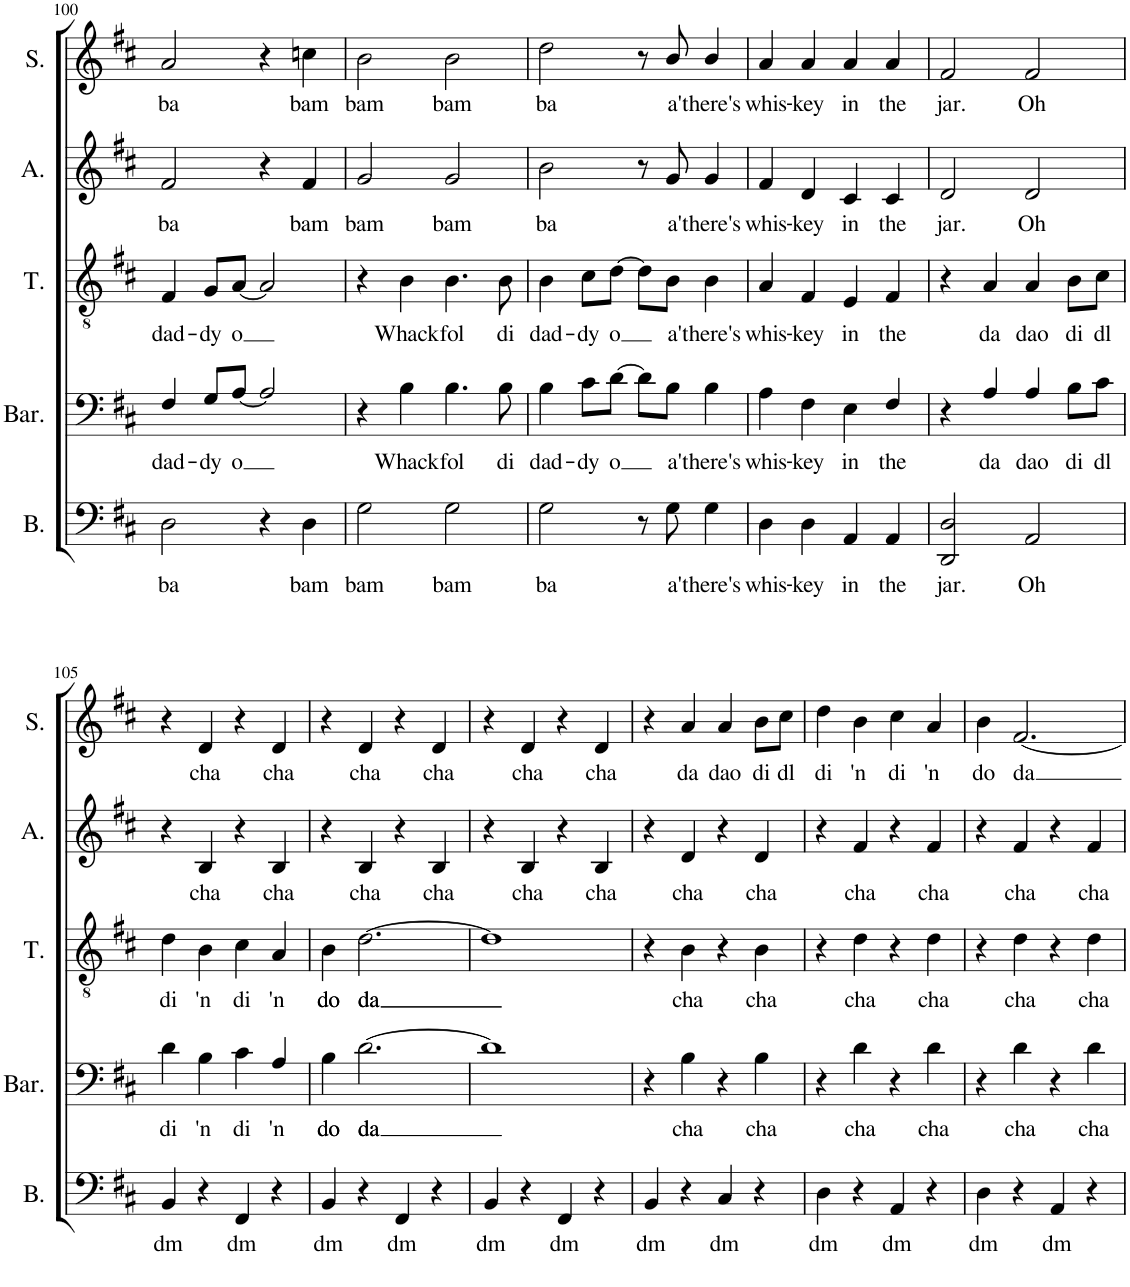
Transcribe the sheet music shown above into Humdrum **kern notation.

**kern	**text	**kern	**text	**kern	**text	**kern	**text	**kern	**text
*part5	*part5	*part4	*part4	*part3	*part3	*part2	*part2	*part1	*part1
*staff5	*staff5	*staff4	*staff4	*staff3	*staff3	*staff2	*staff2	*staff1	*staff1
*I"Bass	*	*I"Baritone	*	*I"Tenor	*	*I"Alto	*	*I"Soprano	*
*I'B.	*	*I'Bar.	*	*I'T.	*	*I'A.	*	*I'S.	*
!!LO:PB:g=z
*clefF4	*	*clefF4	*	*clefGv2	*	*clefG2	*	*clefG2	*
*k[f#c#]	*	*k[f#c#]	*	*k[f#c#]	*	*k[f#c#]	*	*k[f#c#]	*
*M4/4	*	*M4/4	*	*M4/4	*	*M4/4	*	*M4/4	*
*met(c)	*	*met(c)	*	*met(c)	*	*met(c)	*	*met(c)	*
=100	=100	=100	=100	=100	=100	=100	=100	=100	=100
!	!LO:LY:b	!	!LO:LY:b	!	!LO:LY:b	!	!LO:LY:b	!	!LO:LY:b
2D\	ba	4F#/	dad-	4F#/	dad-	2f#/	ba	2a/	ba
!	!	!	!LO:LY:b	!	!LO:LY:b	!	!	!	!
.	.	8G/L	-dy	8G/L	-dy	.	.	.	.
!	!	!	!LO:LY:b	!	!LO:LY:b	!	!	!	!
.	.	[<8A/J	o	[<8A/J	o	.	.	.	.
4r	.	2A/]	.	2A/]	.	4r	.	4r	.
!	!LO:LY:b	!	!	!	!	!	!LO:LY:b	!	!LO:LY:b
4D\	bam	.	.	.	.	4f#/	bam	4ccn\	bam
=101	=101	=101	=101	=101	=101	=101	=101	=101	=101
!	!LO:LY:b	!	!	!	!	!	!LO:LY:b	!	!LO:LY:b
2G\	bam	4r	.	4r	.	2g/	bam	2b\	bam
!	!	!	!LO:LY:b	!	!LO:LY:b	!	!	!	!
.	.	4B\	Whack	4B\	Whack	.	.	.	.
!	!LO:LY:b	!	!LO:LY:b	!	!LO:LY:b	!	!LO:LY:b	!	!LO:LY:b
2G\	bam	4.B\	fol	4.B\	fol	2g/	bam	2b\	bam
!	!	!	!LO:LY:b	!	!LO:LY:b	!	!	!	!
.	.	8B\	di	8B\	di	.	.	.	.
=102	=102	=102	=102	=102	=102	=102	=102	=102	=102
!	!LO:LY:b	!	!LO:LY:b	!	!LO:LY:b	!	!LO:LY:b	!	!LO:LY:b
2G\	ba	4B\	dad-	4B\	dad-	2b\	ba	2dd\	ba
!	!	!	!LO:LY:b	!	!LO:LY:b	!	!	!	!
.	.	8c#\L	-dy	8c#\L	-dy	.	.	.	.
!	!	!	!LO:LY:b	!	!LO:LY:b	!	!	!	!
.	.	[>8d\J	o	[>8d\J	o	.	.	.	.
8r	.	8d\L]	.	8d\L]	.	8r	.	8r	.
!	!LO:LY:b	!	!LO:LY:b	!	!LO:LY:b	!	!LO:LY:b	!	!LO:LY:b
8G\	a	8B\J	a	8B\J	a	8g/	a	8b/	a
!	!LO:LY:b	!	!LO:LY:b	!	!LO:LY:b	!	!LO:LY:b	!	!LO:LY:b
4G\	'there's	4B\	'there's	4B\	'there's	4g/	'there's	4b/	'there's
=103	=103	=103	=103	=103	=103	=103	=103	=103	=103
!	!LO:LY:b	!	!LO:LY:b	!	!LO:LY:b	!	!LO:LY:b	!	!LO:LY:b
4D\	whis-	4A\	whis-	4A/	whis-	4f#/	whis-	4a/	whis-
!	!LO:LY:b	!	!LO:LY:b	!	!LO:LY:b	!	!LO:LY:b	!	!LO:LY:b
4D\	-key	4F#\	-key	4F#/	-key	4d/	-key	4a/	-key
!	!LO:LY:b	!	!LO:LY:b	!	!LO:LY:b	!	!LO:LY:b	!	!LO:LY:b
4AA/	in	4E\	in	4E/	in	4c#/	in	4a/	in
!	!LO:LY:b	!	!LO:LY:b	!	!LO:LY:b	!	!LO:LY:b	!	!LO:LY:b
4AA/	the	4F#/	the	4F#/	the	4c#/	the	4a/	the
=104	=104	=104	=104	=104	=104	=104	=104	=104	=104
!	!LO:LY:b	!	!	!	!	!	!LO:LY:b	!	!LO:LY:b
2DD/ 2D/	jar.	4r	.	4r	.	2d/	jar.	2f#/	jar.
!	!	!	!LO:LY:b	!	!LO:LY:b	!	!	!	!
.	.	4A/	da	4A/	da	.	.	.	.
!	!LO:LY:b	!	!LO:LY:b	!	!LO:LY:b	!	!LO:LY:b	!	!LO:LY:b
2AA/	Oh	4A/	dao	4A/	dao	2d/	Oh	2f#/	Oh
!	!	!	!LO:LY:b	!	!LO:LY:b	!	!	!	!
.	.	8B\L	di	8B\L	di	.	.	.	.
!	!	!	!LO:LY:b	!	!LO:LY:b	!	!	!	!
.	.	8c#\J	dl	8c#\J	dl	.	.	.	.
!!LO:LB:g=z
=105	=105	=105	=105	=105	=105	=105	=105	=105	=105
!	!LO:LY:b	!	!LO:LY:b	!	!LO:LY:b	!	!	!	!
4BB/	dm	4d\	di	4d\	di	4r	.	4r	.
!	!	!	!LO:LY:b	!	!LO:LY:b	!	!LO:LY:b	!	!LO:LY:b
4r	.	4B\	'n	4B\	'n	4B/	cha	4d/	cha
!	!LO:LY:b	!	!LO:LY:b	!	!LO:LY:b	!	!	!	!
4FF#/	dm	4c#\	di	4c#\	di	4r	.	4r	.
!	!	!	!LO:LY:b	!	!LO:LY:b	!	!LO:LY:b	!	!LO:LY:b
4r	.	4A/	'n	4A/	'n	4B/	cha	4d/	cha
=106	=106	=106	=106	=106	=106	=106	=106	=106	=106
!	!LO:LY:b	!	!LO:LY:b	!	!LO:LY:b	!	!	!	!
4BB/	dm	4B\	do	4B\	do	4r	.	4r	.
!	!	!	!LO:LY:b	!	!LO:LY:b	!	!LO:LY:b	!	!LO:LY:b
4r	.	[>2.d\	da	[>2.d\	da	4B/	cha	4d/	cha
!	!LO:LY:b	!	!	!	!	!	!	!	!
4FF#/	dm	.	.	.	.	4r	.	4r	.
!	!	!	!	!	!	!	!LO:LY:b	!	!LO:LY:b
4r	.	.	.	.	.	4B/	cha	4d/	cha
=107	=107	=107	=107	=107	=107	=107	=107	=107	=107
!	!LO:LY:b	!	!	!	!	!	!	!	!
4BB/	dm	1d]	.	1d]	.	4r	.	4r	.
!	!	!	!	!	!	!	!LO:LY:b	!	!LO:LY:b
4r	.	.	.	.	.	4B/	cha	4d/	cha
!	!LO:LY:b	!	!	!	!	!	!	!	!
4FF#/	dm	.	.	.	.	4r	.	4r	.
!	!	!	!	!	!	!	!LO:LY:b	!	!LO:LY:b
4r	.	.	.	.	.	4B/	cha	4d/	cha
=108	=108	=108	=108	=108	=108	=108	=108	=108	=108
!	!LO:LY:b	!	!	!	!	!	!	!	!
4BB/	dm	4r	.	4r	.	4r	.	4r	.
!	!	!	!LO:LY:b	!	!LO:LY:b	!	!LO:LY:b	!	!LO:LY:b
4r	.	4B\	cha	4B\	cha	4d/	cha	4a/	da
!	!LO:LY:b	!	!	!	!	!	!	!	!LO:LY:b
4C#/	dm	4r	.	4r	.	4r	.	4a/	dao
!	!	!	!LO:LY:b	!	!LO:LY:b	!	!LO:LY:b	!	!LO:LY:b
4r	.	4B\	cha	4B\	cha	4d/	cha	8b\L	di
!	!	!	!	!	!	!	!	!	!LO:LY:b
.	.	.	.	.	.	.	.	8cc#\J	dl
=109	=109	=109	=109	=109	=109	=109	=109	=109	=109
!	!LO:LY:b	!	!	!	!	!	!	!	!LO:LY:b
4D\	dm	4r	.	4r	.	4r	.	4dd\	di
!	!	!	!LO:LY:b	!	!LO:LY:b	!	!LO:LY:b	!	!LO:LY:b
4r	.	4d\	cha	4d\	cha	4f#/	cha	4b\	'n
!	!LO:LY:b	!	!	!	!	!	!	!	!LO:LY:b
4AA/	dm	4r	.	4r	.	4r	.	4cc#\	di
!	!	!	!LO:LY:b	!	!LO:LY:b	!	!LO:LY:b	!	!LO:LY:b
4r	.	4d\	cha	4d\	cha	4f#/	cha	4a/	'n
=110	=110	=110	=110	=110	=110	=110	=110	=110	=110
!	!LO:LY:b	!	!	!	!	!	!	!	!LO:LY:b
4D\	dm	4r	.	4r	.	4r	.	4b\	do
!	!	!	!LO:LY:b	!	!LO:LY:b	!	!LO:LY:b	!	!LO:LY:b
4r	.	4d\	cha	4d\	cha	4f#/	cha	[<2.f#/	da
!	!LO:LY:b	!	!	!	!	!	!	!	!
4AA/	dm	4r	.	4r	.	4r	.	.	.
!	!	!	!LO:LY:b	!	!LO:LY:b	!	!LO:LY:b	!	!
4r	.	4d\	cha	4d\	cha	4f#/	cha	.	.
=	=	=	=	=	=	=	=	=	=
*-	*-	*-	*-	*-	*-	*-	*-	*-	*-
